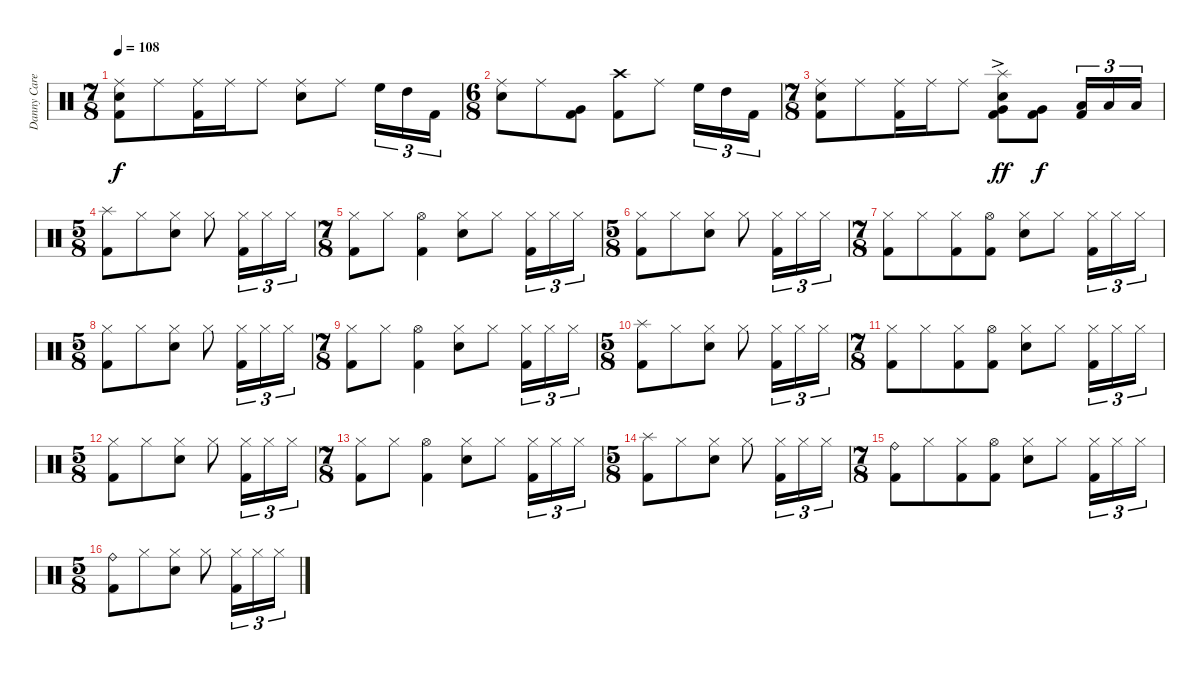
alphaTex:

\track ("Danny Carey" "Danny Care") {instrument percussion}
\staff {score}
\articulation defaults
\ts (7 8)
\tempo 108
\clef neutral
\ks c
("Ride (middle)" "Electric Snare (hit)" "Kick (hit) 2").8{dy f} "Ride (middle)".8 ("Ride (middle)" "Kick (hit) 2").16 "Ride (middle)".16 "Ride (middle)".8 ("Ride (middle)" "Electric Snare (hit)").8 "Ride (middle)".8 "High Floor Tom (hit)".16{tu (3 2)} "High Tom (hit)".16{tu (3 2)} "Kick (hit) 2".16{tu (3 2)} |
\ts (6 8)
("Ride (middle)" "Electric Snare (hit)").8 "Ride (middle)".8 ("Very Low Tom (hit)" "Kick (hit) 2").8 ("Crash high (hit)" "Kick (hit) 2").8 "Ride (middle)".8 "High Floor Tom (hit)".16{tu (3 2)} "High Tom (hit)".16{tu (3 2)} "Kick (hit) 2".16{tu (3 2)} |
\ts (7 8)
("Ride (middle)" "Electric Snare (hit)" "Kick (hit) 2").8 "Ride (middle)".8 ("Ride (middle)" "Kick (hit) 2").16 "Ride (middle)".16 "Ride (middle)".8 ("Splash (hit)" "Very Low Tom (hit)" "Electric Snare (hit)" "Kick (hit) 2"{ac}).8{dy ff} ("Very Low Tom (hit)" "Kick (hit) 2").8{dy f} ("Low Floor Tom (hit)" "Kick (hit) 2").16{tu (3 2)} "Low Floor Tom (hit)".16{tu (3 2)} "Low Floor Tom (hit)".16{tu (3 2)} |
\ts (5 8)
("Splash (hit)" "Kick (hit) 2").8 "Hi-Hat (closed)".8 ("Hi-Hat (closed)" "Electric Snare (hit)").8 "Hi-Hat (closed)".8 ("Hi-Hat (closed)" "Kick (hit) 2").16{tu (3 2)} "Hi-Hat (closed)".16{tu (3 2)} "Hi-Hat (closed)".16{tu (3 2)} |
\ts (7 8)
("Hi-Hat (closed)" "Kick (hit) 2").8 "Hi-Hat (closed)".8 ("Hi-Hat (open)" "Kick (hit) 2").4 ("Hi-Hat (closed)" "Electric Snare (hit)").8 "Hi-Hat (closed)".8 ("Hi-Hat (closed)" "Kick (hit) 2").16{tu (3 2)} "Hi-Hat (closed)".16{tu (3 2)} "Hi-Hat (closed)".16{tu (3 2)} |
\ts (5 8)
("Hi-Hat (closed)" "Kick (hit) 2").8 "Hi-Hat (closed)".8 ("Hi-Hat (closed)" "Electric Snare (hit)").8 "Hi-Hat (closed)".8 ("Hi-Hat (closed)" "Kick (hit) 2").16{tu (3 2)} "Hi-Hat (closed)".16{tu (3 2)} "Hi-Hat (closed)".16{tu (3 2)} |
\ts (7 8)
("Hi-Hat (closed)" "Kick (hit) 2").8 "Hi-Hat (closed)".8 ("Hi-Hat (closed)" "Kick (hit) 2").8 ("Hi-Hat (open)" "Kick (hit) 2").8 ("Hi-Hat (closed)" "Electric Snare (hit)").8 "Hi-Hat (closed)".8 ("Hi-Hat (closed)" "Kick (hit) 2").16{tu (3 2)} "Hi-Hat (closed)".16{tu (3 2)} "Hi-Hat (closed)".16{tu (3 2)} |
\ts (5 8)
("Hi-Hat (closed)" "Kick (hit) 2").8 "Hi-Hat (closed)".8 ("Hi-Hat (closed)" "Electric Snare (hit)").8 "Hi-Hat (closed)".8 ("Hi-Hat (closed)" "Kick (hit) 2").16{tu (3 2)} "Hi-Hat (closed)".16{tu (3 2)} "Hi-Hat (closed)".16{tu (3 2)} |
\ts (7 8)
("Hi-Hat (closed)" "Kick (hit) 2").8 "Hi-Hat (closed)".8 ("Hi-Hat (open)" "Kick (hit) 2").4 ("Hi-Hat (closed)" "Electric Snare (hit)").8 "Hi-Hat (closed)".8 ("Hi-Hat (closed)" "Kick (hit) 2").16{tu (3 2)} "Hi-Hat (closed)".16{tu (3 2)} "Hi-Hat (closed)".16{tu (3 2)} |
\ts (5 8)
("Splash (hit)" "Kick (hit) 2").8 "Hi-Hat (closed)".8 ("Hi-Hat (closed)" "Electric Snare (hit)").8 "Hi-Hat (closed)".8 ("Hi-Hat (closed)" "Kick (hit) 2").16{tu (3 2)} "Hi-Hat (closed)".16{tu (3 2)} "Hi-Hat (closed)".16{tu (3 2)} |
\ts (7 8)
("Hi-Hat (closed)" "Kick (hit) 2").8 "Hi-Hat (closed)".8 ("Hi-Hat (closed)" "Kick (hit) 2").8 ("Hi-Hat (open)" "Kick (hit) 2").8 ("Hi-Hat (closed)" "Electric Snare (hit)").8 "Hi-Hat (closed)".8 ("Hi-Hat (closed)" "Kick (hit) 2").16{tu (3 2)} "Hi-Hat (closed)".16{tu (3 2)} "Hi-Hat (closed)".16{tu (3 2)} |
\ts (5 8)
("Hi-Hat (closed)" "Kick (hit) 2").8 "Hi-Hat (closed)".8 ("Hi-Hat (closed)" "Electric Snare (hit)").8 "Hi-Hat (closed)".8 ("Hi-Hat (closed)" "Kick (hit) 2").16{tu (3 2)} "Hi-Hat (closed)".16{tu (3 2)} "Hi-Hat (closed)".16{tu (3 2)} |
\ts (7 8)
("Hi-Hat (closed)" "Kick (hit) 2").8 "Hi-Hat (closed)".8 ("Hi-Hat (open)" "Kick (hit) 2").4 ("Hi-Hat (closed)" "Electric Snare (hit)").8 "Hi-Hat (closed)".8 ("Hi-Hat (closed)" "Kick (hit) 2").16{tu (3 2)} "Hi-Hat (closed)".16{tu (3 2)} "Hi-Hat (closed)".16{tu (3 2)} |
\ts (5 8)
("Splash (hit)" "Kick (hit) 2").8 "Hi-Hat (closed)".8 ("Hi-Hat (closed)" "Electric Snare (hit)").8 "Hi-Hat (closed)".8 ("Hi-Hat (closed)" "Kick (hit) 2").16{tu (3 2)} "Hi-Hat (closed)".16{tu (3 2)} "Hi-Hat (closed)".16{tu (3 2)} |
\ts (7 8)
("Ride (bell)" "Kick (hit) 2").8 "Hi-Hat (closed)".8 ("Hi-Hat (closed)" "Kick (hit) 2").8 ("Hi-Hat (open)" "Kick (hit) 2").8 ("Hi-Hat (closed)" "Electric Snare (hit)").8 "Hi-Hat (closed)".8 ("Hi-Hat (closed)" "Kick (hit) 2").16{tu (3 2)} "Hi-Hat (closed)".16{tu (3 2)} "Hi-Hat (closed)".16{tu (3 2)} |
\ts (5 8)
("Ride (bell)" "Kick (hit) 2").8 "Hi-Hat (closed)".8 ("Hi-Hat (closed)" "Electric Snare (hit)").8 "Hi-Hat (closed)".8 ("Hi-Hat (closed)" "Kick (hit) 2").16{tu (3 2)} "Hi-Hat (closed)".16{tu (3 2)} "Hi-Hat (closed)".16{tu (3 2)}
